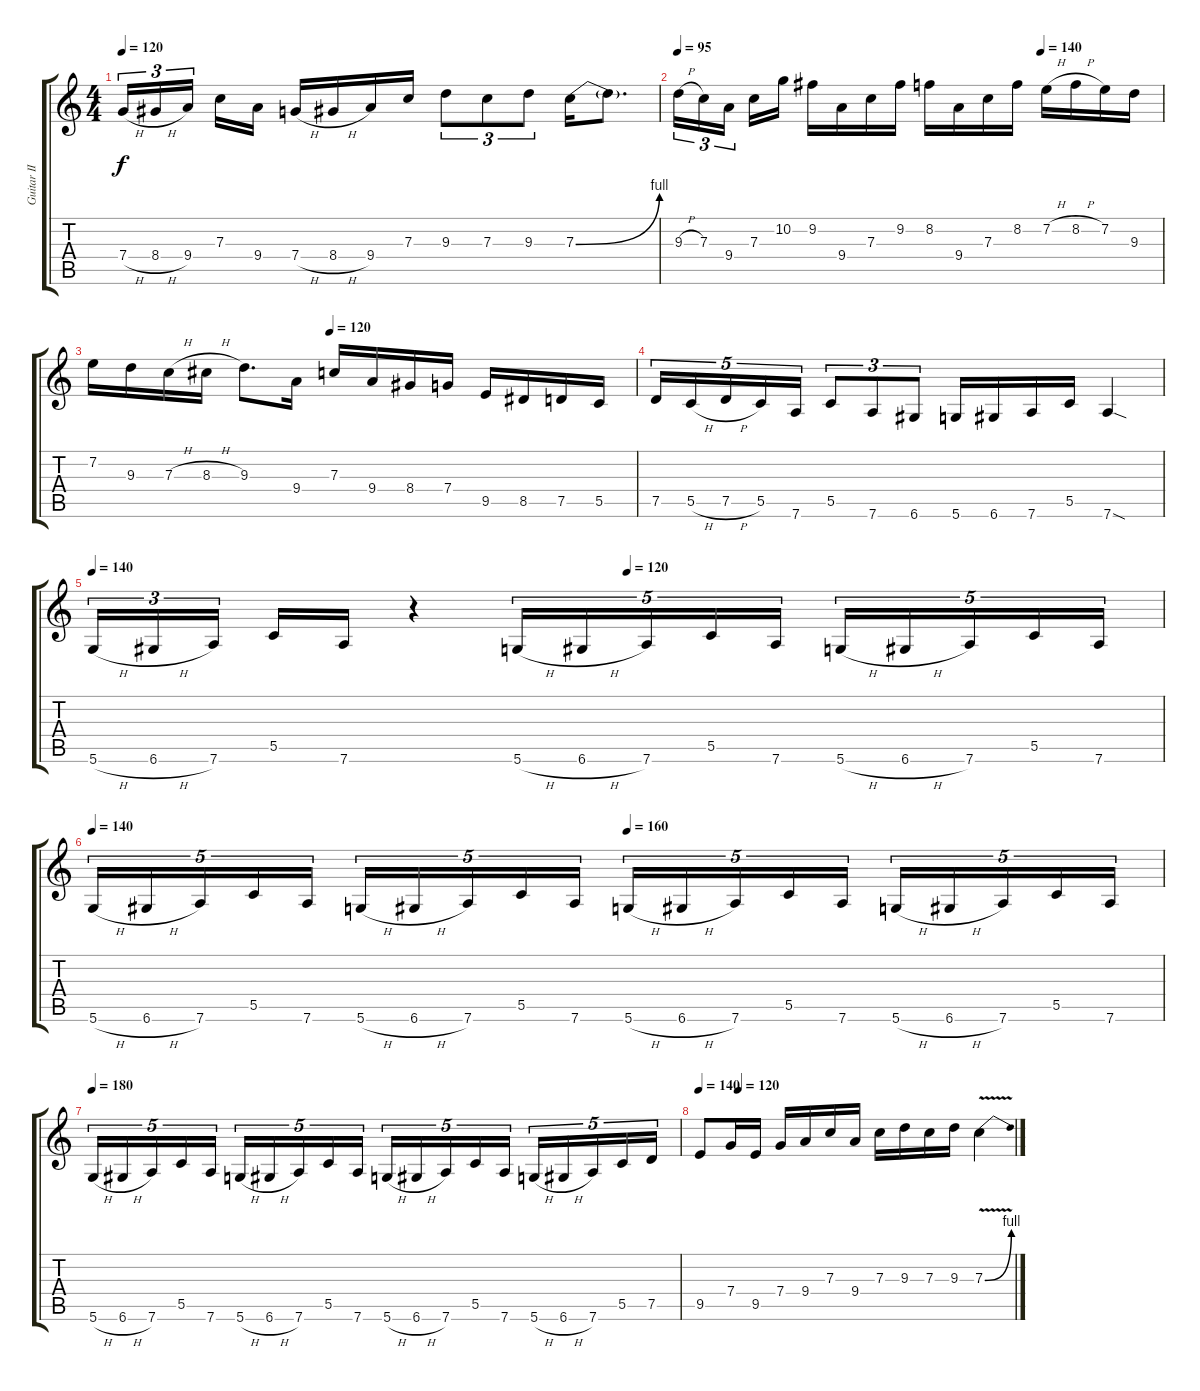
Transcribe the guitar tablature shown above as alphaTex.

\track ("Guitar II" "Guitar II") {instrument acousticguitarsteel}
\staff {score tabs}
\tuning (D4 A3 F3 C3 G2 D2) {hide}
\ts (4 4)
\tempo 120
\clef g2
\ks c
7.4{h}.16{tu (3 2) dy f} 8.4{h}.16{tu (3 2)} 9.4.16{tu (3 2) beam splitsecondary} 7.3.16 9.4.16 7.4{h}.16 8.4{h}.16 9.4.16 7.3.16 9.3.8{tu (3 2)} 7.3.8{tu (3 2)} 9.3.8{tu (3 2)} 7.3{be (bend 0 0 60 4)}.16 7.3{t}.8{d} |
\tempo 95
\tempo (140 0.75)
9.3{h}.16{tu (3 2)} 7.3.16{tu (3 2)} 9.4.16{tu (3 2) beam splitsecondary} 7.3.16 10.2.16 9.2.16 9.4.16 7.3.16 9.2.16 8.2.16 9.4.16 7.3.16 8.2.16 7.2{h}.16 8.2{h}.16 7.2.16 9.3.16 |
\tempo (120 0.4375)
7.2.16 9.3.16 7.3{h}.16 8.3{h}.16 9.3.8{d} 9.4.16 7.3.16 9.4.16 8.4.16 7.4.16 9.5.16 8.5.16 7.5.16 5.5.16 |
7.5.16{tu (5 4)} 5.5{h}.16{tu (5 4)} 7.5{h}.16{tu (5 4)} 5.5.16{tu (5 4)} 7.6.16{tu (5 4)} 5.5.8{tu (3 2)} 7.6.8{tu (3 2)} 6.6.8{tu (3 2)} 5.6.16 6.6.16 7.6.16 5.5.16 7.6{sod}.4 |
\tempo 140
\tempo (120 0.5)
5.6{h}.16{tu (3 2)} 6.6{h}.16{tu (3 2)} 7.6.16{tu (3 2) beam splitsecondary} 5.5.16 7.6.16 r.4 5.6{h}.16{tu (5 4)} 6.6{h}.16{tu (5 4)} 7.6.16{tu (5 4)} 5.5.16{tu (5 4)} 7.6.16{tu (5 4)} 5.6{h}.16{tu (5 4)} 6.6{h}.16{tu (5 4)} 7.6.16{tu (5 4)} 5.5.16{tu (5 4)} 7.6.16{tu (5 4)} |
\tempo 140
\tempo (160 0.5)
5.6{h}.16{tu (5 4)} 6.6{h}.16{tu (5 4)} 7.6.16{tu (5 4)} 5.5.16{tu (5 4)} 7.6.16{tu (5 4)} 5.6{h}.16{tu (5 4)} 6.6{h}.16{tu (5 4)} 7.6.16{tu (5 4)} 5.5.16{tu (5 4)} 7.6.16{tu (5 4)} 5.6{h}.16{tu (5 4)} 6.6{h}.16{tu (5 4)} 7.6.16{tu (5 4)} 5.5.16{tu (5 4)} 7.6.16{tu (5 4)} 5.6{h}.16{tu (5 4)} 6.6{h}.16{tu (5 4)} 7.6.16{tu (5 4)} 5.5.16{tu (5 4)} 7.6.16{tu (5 4)} |
\tempo 180
5.6{h}.16{tu (5 4)} 6.6{h}.16{tu (5 4)} 7.6.16{tu (5 4)} 5.5.16{tu (5 4)} 7.6.16{tu (5 4)} 5.6{h}.16{tu (5 4)} 6.6{h}.16{tu (5 4)} 7.6.16{tu (5 4)} 5.5.16{tu (5 4)} 7.6.16{tu (5 4)} 5.6{h}.16{tu (5 4)} 6.6{h}.16{tu (5 4)} 7.6.16{tu (5 4)} 5.5.16{tu (5 4)} 7.6.16{tu (5 4)} 5.6{h}.16{tu (5 4)} 6.6{h}.16{tu (5 4)} 7.6.16{tu (5 4)} 5.5.16{tu (5 4)} 7.5.16{tu (5 4)} |
\tempo 140
\tempo (120 0.125)
9.5.8 7.4.16 9.5.16 7.4.16 9.4.16 7.3.16 9.4.16 7.3.16 9.3.16 7.3.16 9.3.16 7.3{be (bend 0 0 60 4) v}.4
